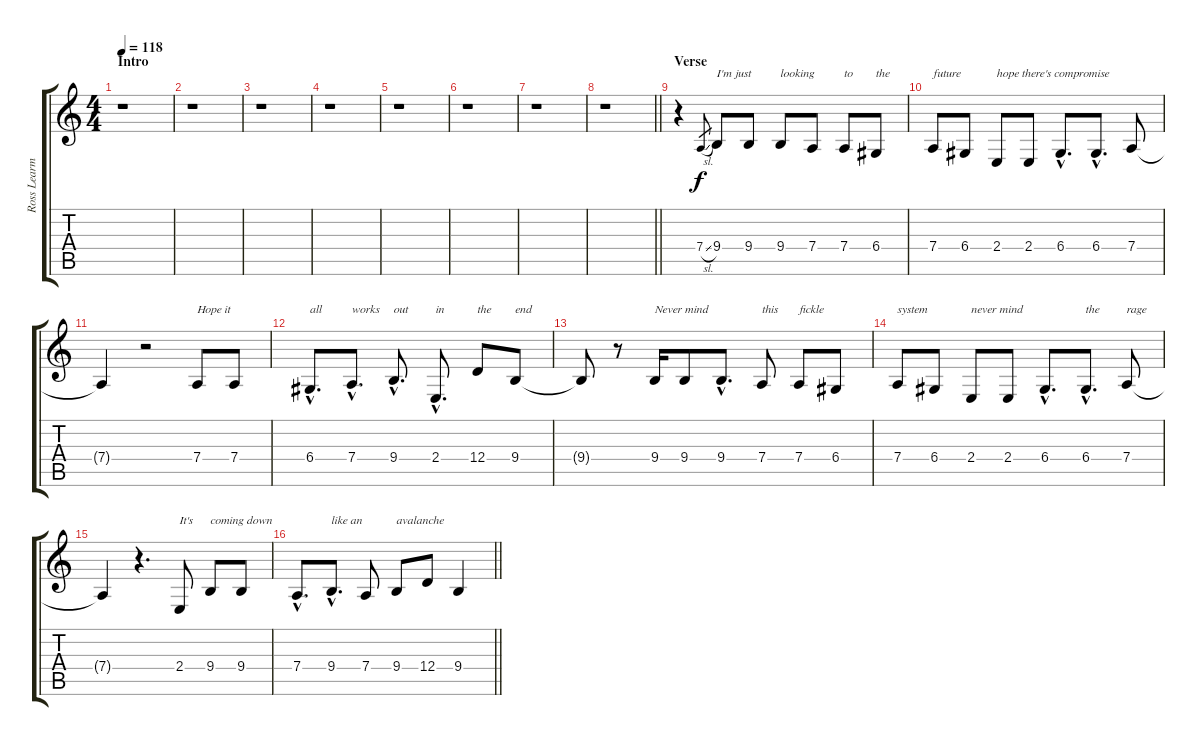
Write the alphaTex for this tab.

\track ("Ross Learmonth (Vocals)" "Ross Learm") {instrument violin}
\staff {score tabs}
\tuning (E4 B3 G3 D3 A2 E2) {hide}
\ts (4 4)
\section ("" "Intro")
\tempo 118
\clef g2
\ks c
r.1{dy f instrument violin} |
r.1 |
r.1 |
r.1 |
r.1 |
r.1 |
r.1 |
\barLineRight lightlight
r.1 |
\section ("" "Verse")
r.4 7.4{sl}.8{gr} 9.4.8{txt "I'm just"} 9.4.8 9.4.8{txt "looking"} 7.4.8 7.4.8{txt "to"} 6.4.8{txt "the"} |
7.4.8{txt "future"} 6.4.8 2.4.8{txt "hope there's compromise"} 2.4.8 6.4{hac}.8{d} 6.4{hac}.8{d} 7.4.8 |
7.4{t}.4 r.2 7.4.8{txt "Hope it"} 7.4.8 |
6.4{hac}.8{d txt "all"} 7.4{hac}.8{d txt "works"} 9.4{hac}.8{d txt "out"} 2.4{hac}.8{d txt "in"} 12.4.8{txt "the"} 9.4.8{txt "end"} |
9.4{t}.8 r.8 9.4.16{txt "Never mind"} 9.4.8 9.4{hac}.8{d} 7.4.8{txt "this"} 7.4.8{txt "fickle"} 6.4.8 |
7.4.8{txt "system"} 6.4.8 2.4.8{txt "never mind"} 2.4.8 6.4{hac}.8{d} 6.4{hac}.8{d txt "the"} 7.4.8{txt "rage"} |
7.4{t}.4 r.4{d} 2.4.8{txt "It's"} 9.4.8{txt "coming down"} 9.4.8 |
\barLineRight lightlight
7.4{hac}.8{d} 9.4{hac}.8{d txt "like an"} 7.4.8 9.4.8{txt "avalanche"} 12.4.8 9.4.4
